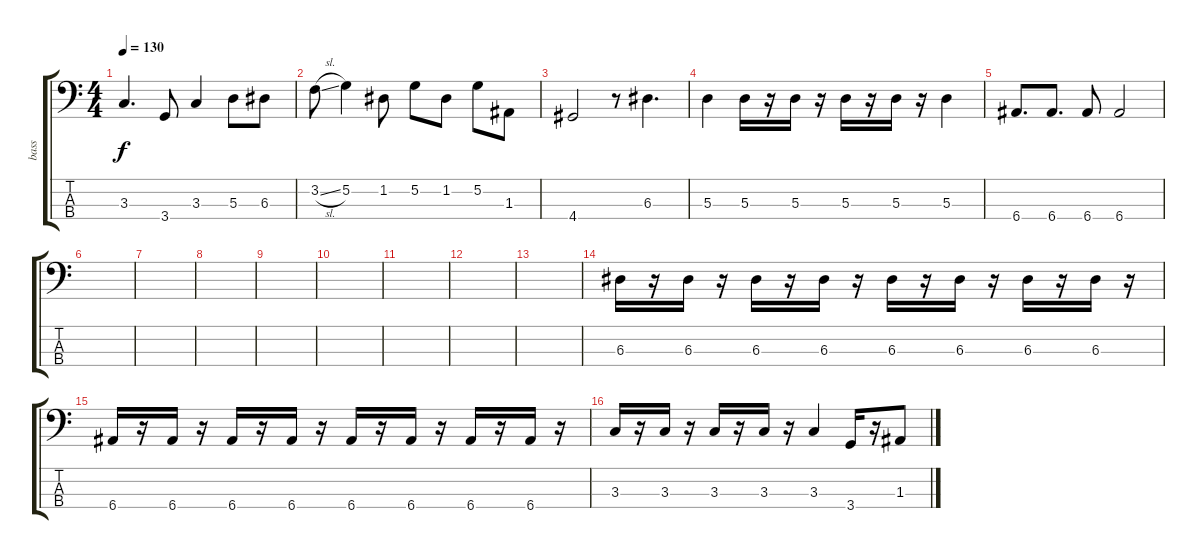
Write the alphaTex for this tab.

\track ("bass" "bass") {instrument electricbassfinger}
\staff {score tabs}
\tuning (G2 D2 A1 E1) {hide}
\ts (4 4)
\tempo 130
\clef f4
\ks c
3.3.4{d dy f} 3.4.8 3.3.4 5.3.8 6.3.8 |
3.2{sl}.8 5.2.4 1.2.8 5.2.8 1.2.8 5.2.8 1.3.8 |
4.4.2 r.8 6.3.4{d} |
5.3.4 5.3.16 r.16 5.3.16 r.16 5.3.16 r.16 5.3.16 r.16 5.3.4 |
6.4.8{d} 6.4.8{d} 6.4.8 6.4.2 |
|
|
|
|
|
|
|
|
6.3.16 r.16 6.3.16 r.16 6.3.16 r.16 6.3.16 r.16 6.3.16 r.16 6.3.16 r.16 6.3.16 r.16 6.3.16 r.16 |
6.4.16 r.16 6.4.16 r.16 6.4.16 r.16 6.4.16 r.16 6.4.16 r.16 6.4.16 r.16 6.4.16 r.16 6.4.16 r.16 |
3.3.16 r.16 3.3.16 r.16 3.3.16 r.16 3.3.16 r.16 3.3.4 3.4.16 r.16 1.3.8
